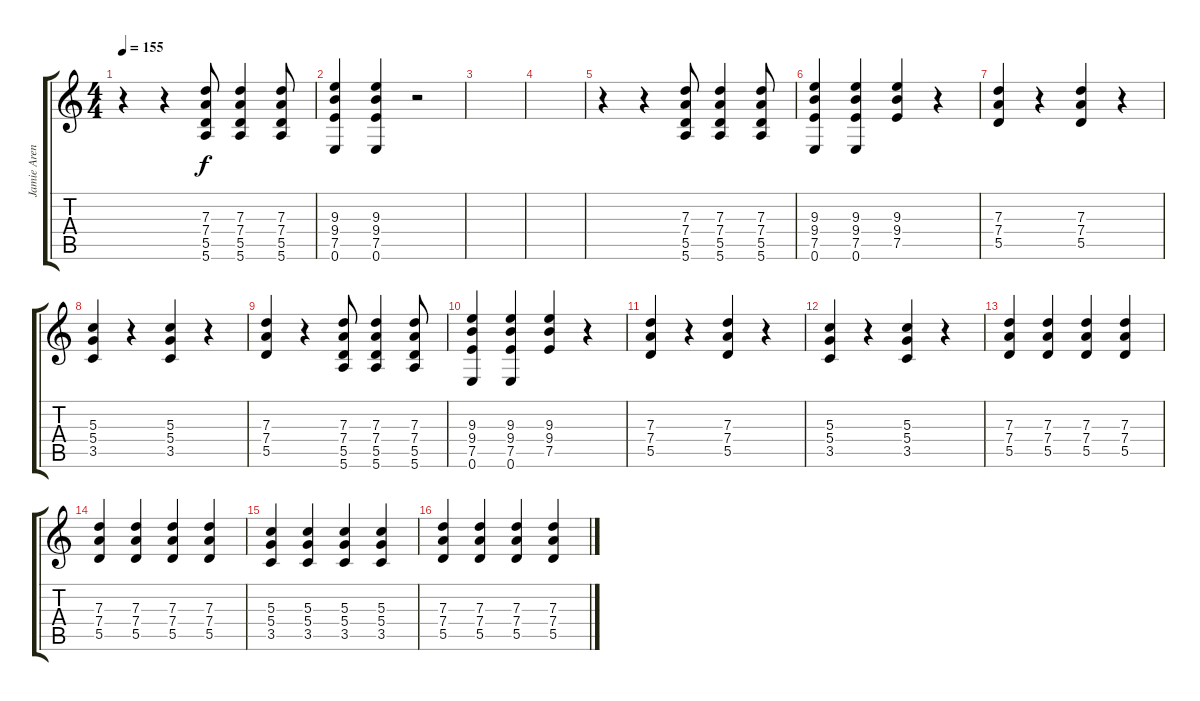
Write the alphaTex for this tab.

\track ("Jamie Arentzen" "Jamie Aren") {instrument distortionguitar}
\staff {score tabs}
\tuning (E4 B3 G3 D3 A2 E2) {hide}
\ts (4 4)
\tempo 155
\clef g2
\ks c
r.4{dy f} r.4 (7.3 7.4 5.5 5.6).8 (7.3 7.4 5.5 5.6).4 (7.3 7.4 5.5 5.6).8 |
(9.3 9.4 7.5 0.6).4 (9.3 9.4 7.5 0.6).4 r.2 |
|
|
r.4 r.4 (7.3 7.4 5.5 5.6).8 (7.3 7.4 5.5 5.6).4 (7.3 7.4 5.5 5.6).8 |
(9.3 9.4 7.5 0.6).4 (9.3 9.4 7.5 0.6).4 (9.3 9.4 7.5).4 r.4 |
(7.3 7.4 5.5).4 r.4 (7.3 7.4 5.5).4 r.4 |
(5.3 5.4 3.5).4 r.4 (5.3 5.4 3.5).4 r.4 |
(7.3 7.4 5.5).4 r.4 (7.3 7.4 5.5 5.6).8 (7.3 7.4 5.5 5.6).4 (7.3 7.4 5.5 5.6).8 |
(9.3 9.4 7.5 0.6).4 (9.3 9.4 7.5 0.6).4 (9.3 9.4 7.5).4 r.4 |
(7.3 7.4 5.5).4 r.4 (7.3 7.4 5.5).4 r.4 |
(5.3 5.4 3.5).4 r.4 (5.3 5.4 3.5).4 r.4 |
(7.3 7.4 5.5).4 (7.3 7.4 5.5).4 (7.3 7.4 5.5).4 (7.3 7.4 5.5).4 |
(7.3 7.4 5.5).4 (7.3 7.4 5.5).4 (7.3 7.4 5.5).4 (7.3 7.4 5.5).4 |
(5.3 5.4 3.5).4 (5.3 5.4 3.5).4 (5.3 5.4 3.5).4 (5.3 5.4 3.5).4 |
(7.3 7.4 5.5).4 (7.3 7.4 5.5).4 (7.3 7.4 5.5).4 (7.3 7.4 5.5).4
